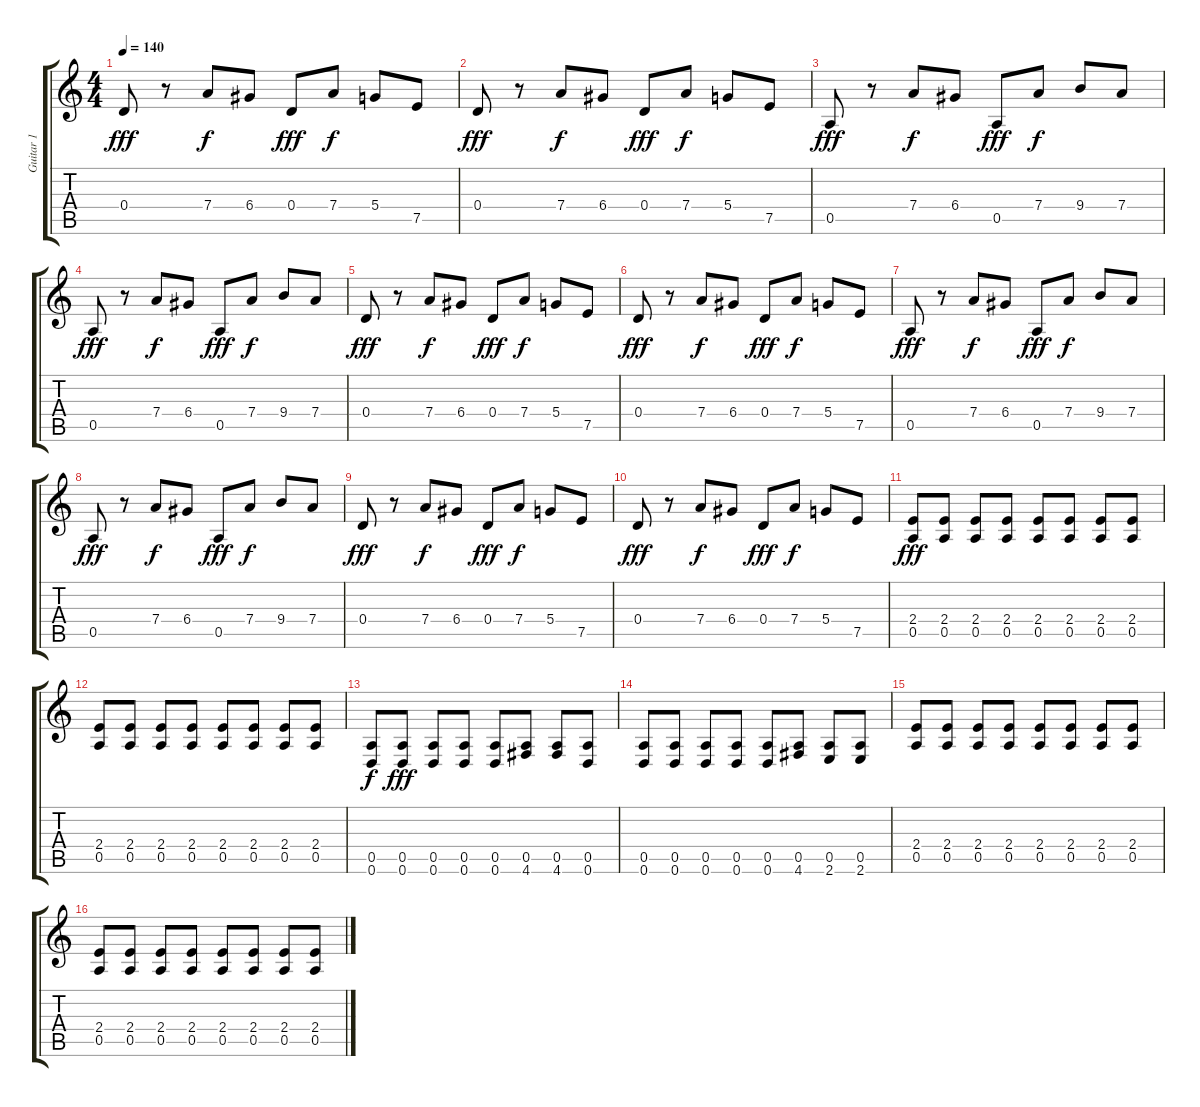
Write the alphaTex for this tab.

\track ("Guitar 1" "Guitar 1") {instrument electricguitarclean}
\staff {score tabs}
\tuning (E4 B3 G3 D3 A2 D2) {hide}
\ts (4 4)
\tempo 140
\clef g2
\ks c
0.4.8{dy fff} r.8 7.4.8{dy f} 6.4.8 0.4.8{dy fff} 7.4.8{dy f} 5.4.8 7.5.8 |
0.4.8{dy fff} r.8 7.4.8{dy f} 6.4.8 0.4.8{dy fff} 7.4.8{dy f} 5.4.8 7.5.8 |
0.5.8{dy fff} r.8 7.4.8{dy f} 6.4.8 0.5.8{dy fff} 7.4.8{dy f} 9.4.8 7.4.8 |
0.5.8{dy fff} r.8 7.4.8{dy f} 6.4.8 0.5.8{dy fff} 7.4.8{dy f} 9.4.8 7.4.8 |
0.4.8{dy fff} r.8 7.4.8{dy f} 6.4.8 0.4.8{dy fff} 7.4.8{dy f} 5.4.8 7.5.8 |
0.4.8{dy fff} r.8 7.4.8{dy f} 6.4.8 0.4.8{dy fff} 7.4.8{dy f} 5.4.8 7.5.8 |
0.5.8{dy fff} r.8 7.4.8{dy f} 6.4.8 0.5.8{dy fff} 7.4.8{dy f} 9.4.8 7.4.8 |
0.5.8{dy fff} r.8 7.4.8{dy f} 6.4.8 0.5.8{dy fff} 7.4.8{dy f} 9.4.8 7.4.8 |
0.4.8{dy fff} r.8 7.4.8{dy f} 6.4.8 0.4.8{dy fff} 7.4.8{dy f} 5.4.8 7.5.8 |
0.4.8{dy fff} r.8 7.4.8{dy f} 6.4.8 0.4.8{dy fff} 7.4.8{dy f} 5.4.8 7.5.8 |
(2.4 0.5).8{dy fff} (2.4 0.5).8 (2.4 0.5).8 (2.4 0.5).8 (2.4 0.5).8 (2.4 0.5).8 (2.4 0.5).8 (2.4 0.5).8 |
(2.4 0.5).8 (2.4 0.5).8 (2.4 0.5).8 (2.4 0.5).8 (2.4 0.5).8 (2.4 0.5).8 (2.4 0.5).8 (2.4 0.5).8 |
(0.5 0.6).8{dy f} (0.5 0.6).8{dy fff} (0.5 0.6).8 (0.5 0.6).8 (0.5 0.6).8 (0.5 4.6).8 (0.5 4.6).8 (0.5 0.6).8 |
(0.5 0.6).8 (0.5 0.6).8 (0.5 0.6).8 (0.5 0.6).8 (0.5 0.6).8 (0.5 4.6).8 (0.5 2.6).8 (0.5 2.6).8 |
(2.4 0.5).8 (2.4 0.5).8 (2.4 0.5).8 (2.4 0.5).8 (2.4 0.5).8 (2.4 0.5).8 (2.4 0.5).8 (2.4 0.5).8 |
(2.4 0.5).8 (2.4 0.5).8 (2.4 0.5).8 (2.4 0.5).8 (2.4 0.5).8 (2.4 0.5).8 (2.4 0.5).8 (2.4 0.5).8
